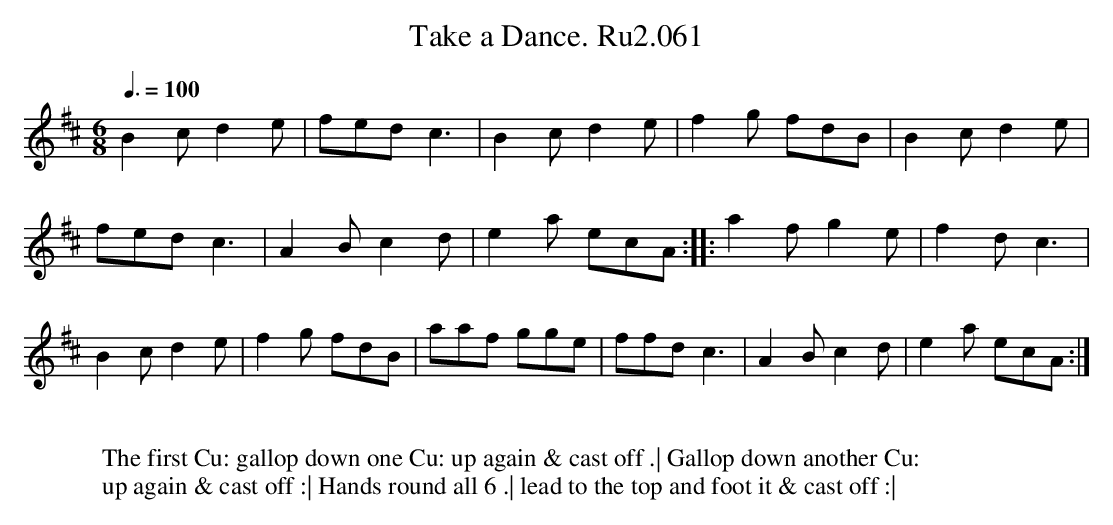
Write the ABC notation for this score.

X:1
T:Take a Dance. Ru2.061
M:6/8
L:1/8
Q:3/8=100
K:Amix
B2c d2e|fed c3|B2c d2e| f2g fdB|B2c d2e|
fed c3| A2B c2d|e2a ecA::a2f g2e|f2d c3|
B2c d2e|f2g fdB|aaf gge|ffd c3|A2B c2d|e2a ecA:|
W:
W:The first Cu: gallop down one Cu: up again & cast off .| Gallop down another Cu:
W:up again & cast off :| Hands round all 6 .| lead to the top and foot it & cast off :|
